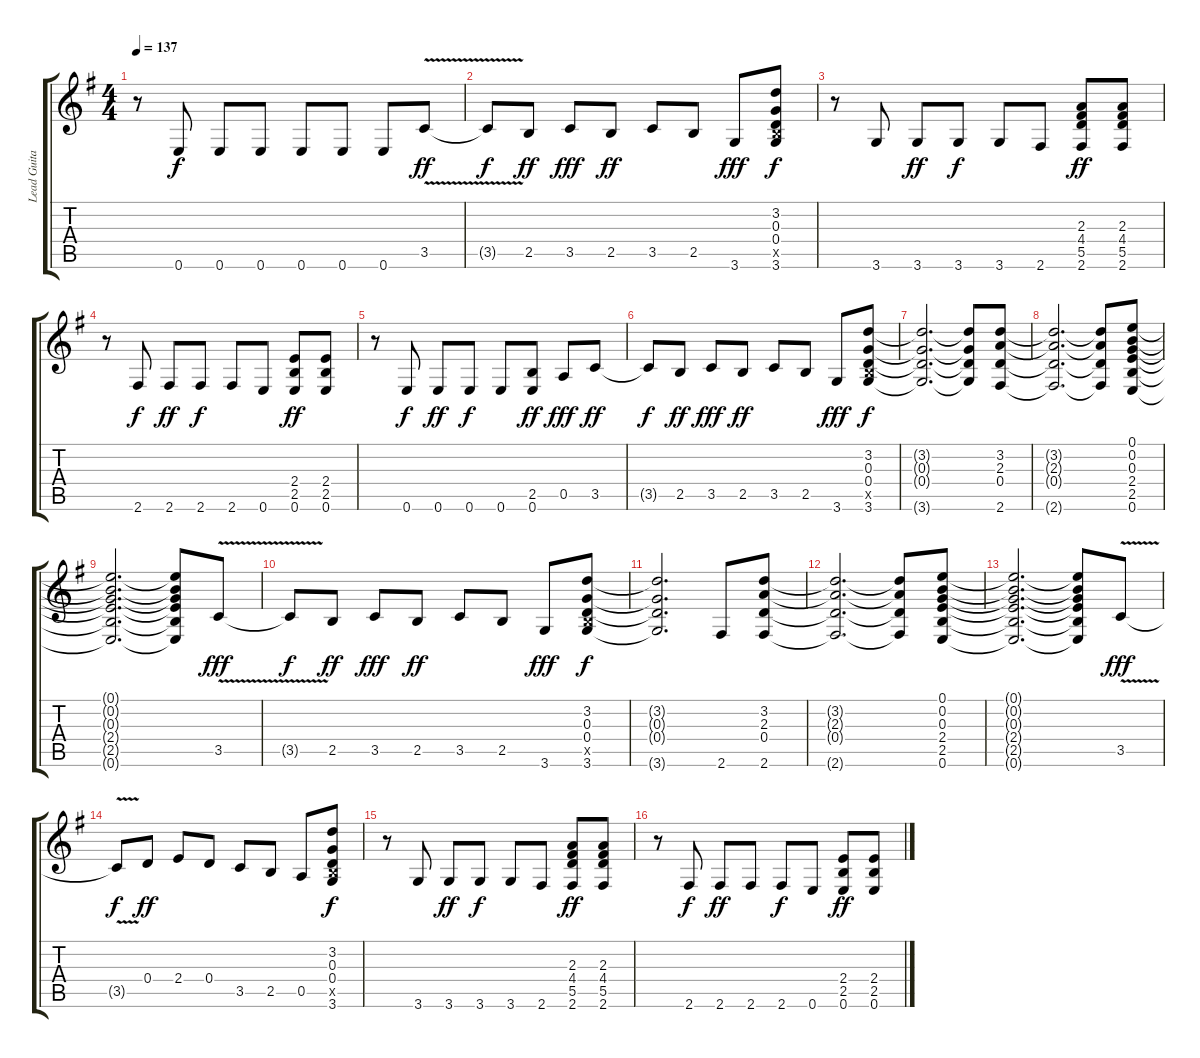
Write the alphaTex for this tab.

\track ("Lead Guitar" "Lead Guita") {instrument distortionguitar}
\staff {score tabs}
\tuning (E4 B3 G3 D3 A2 E2) {hide}
\ts (4 4)
\tempo 137
\clef g2
\ks g
r.8{dy ff} 0.6.8{dy f} 0.6.8 0.6.8 0.6.8 0.6.8 0.6.8 3.5{v}.8{dy ff} |
3.5{t}.8{dy f} 2.5.8{dy ff} 3.5.8{dy fff} 2.5.8{dy ff} 3.5.8 2.5.8 3.6.8{dy fff} (3.2 0.3 0.4 2.5{x} 3.6).8{dy f} |
r.8 3.6.8 3.6.8{dy ff} 3.6.8{dy f} 3.6.8 2.6.8 (2.3 4.4 5.5 2.6).8{dy ff} (2.3 4.4 5.5 2.6).8 |
r.8 2.6.8{dy f} 2.6.8{dy ff} 2.6.8{dy f} 2.6.8 0.6.8 (2.4 2.5 0.6).8{dy ff} (2.4 2.5 0.6).8 |
r.8 0.6.8{dy f} 0.6.8{dy ff} 0.6.8{dy f} 0.6.8 (2.5 0.6).8{dy ff} 0.5.8{dy fff} 3.5.8{dy ff} |
3.5{t}.8{dy f} 2.5.8{dy ff} 3.5.8{dy fff} 2.5.8{dy ff} 3.5.8 2.5.8 3.6.8{dy fff} (3.2 0.3 0.4 2.5{x} 3.6).8{dy f} |
(3.2{t} 0.3{t} 0.4{t} 3.6{t}).2{d} (3.2{t} 0.3{t} 0.4{t} 3.6{t}).8 (3.2 2.3 0.4 2.6).8 |
(3.2{t} 2.3{t} 0.4{t} 2.6{t}).2{d} (3.2{t} 2.3{t} 0.4{t} 2.6{t}).8 (0.1 0.2 0.3 2.4 2.5 0.6).8 |
(0.1{t} 0.2{t} 0.3{t} 2.4{t} 2.5{t} 0.6{t}).2{d} (0.1{t} 0.2{t} 0.3{t} 2.4{t} 2.5{t} 0.6{t}).8 3.5{v}.8{dy fff} |
3.5{t}.8{dy f} 2.5.8{dy ff} 3.5.8{dy fff} 2.5.8{dy ff} 3.5.8 2.5.8 3.6.8{dy fff} (3.2 0.3 0.4 2.5{x} 3.6).8{dy f} |
(3.2{t} 0.3{t} 0.4{t} 3.6{t}).2{d} 2.6.8 (3.2 2.3 0.4 2.6).8 |
(3.2{t} 2.3{t} 0.4{t} 2.6{t}).2{d} (3.2{t} 2.3{t} 0.4{t} 2.6{t}).8 (0.1 0.2 0.3 2.4 2.5 0.6).8 |
(0.1{t} 0.2{t} 0.3{t} 2.4{t} 2.5{t} 0.6{t}).2{d} (0.1{t} 0.2{t} 0.3{t} 2.4{t} 2.5{t} 0.6{t}).8 3.5{v}.8{dy fff} |
3.5{t}.8{dy f} 0.4.8{dy ff} 2.4.8 0.4.8 3.5.8 2.5.8 0.5.8 (3.2 0.3 0.4 2.5{x} 3.6).8{dy f} |
r.8 3.6.8 3.6.8{dy ff} 3.6.8{dy f} 3.6.8 2.6.8 (2.3 4.4 5.5 2.6).8{dy ff} (2.3 4.4 5.5 2.6).8 |
r.8 2.6.8{dy f} 2.6.8{dy ff} 2.6.8 2.6.8{dy f} 0.6.8 (2.4 2.5 0.6).8{dy ff} (2.4 2.5 0.6).8
